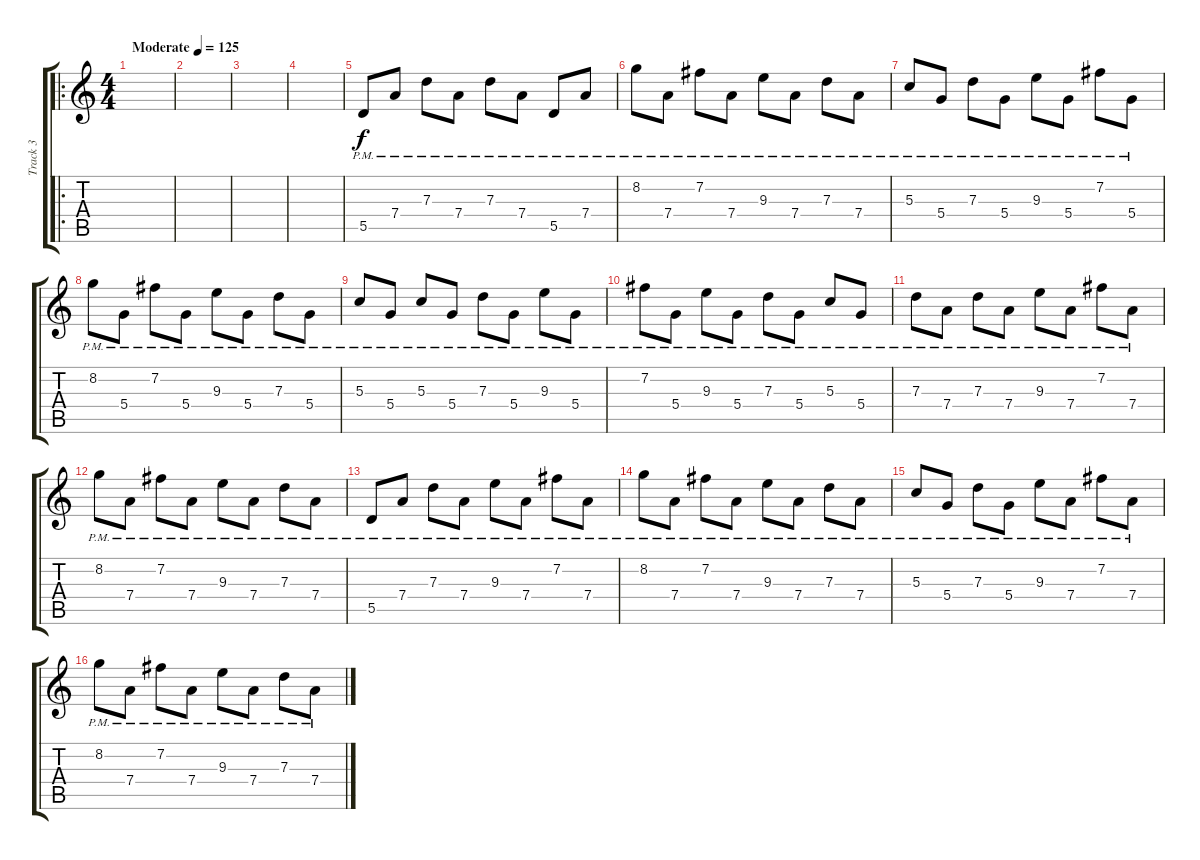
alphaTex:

\track ("Track 3" "Track 3") {instrument acousticguitarsteel}
\staff {score tabs}
\tuning (E4 B3 G3 D3 A2 E2) {hide}
\ro
\ts (4 4)
\tempo (125 "Moderate")
\clef g2
\ks c
|
|
|
|
5.5{pm}.8 7.4{pm}.8 7.3{pm}.8 7.4{pm}.8 7.3{pm}.8 7.4{pm}.8 5.5{pm}.8 7.4{pm}.8 |
8.2{pm}.8 7.4{pm}.8 7.2{pm}.8 7.4{pm}.8 9.3{pm}.8 7.4{pm}.8 7.3{pm}.8 7.4{pm}.8 |
5.3{pm}.8 5.4{pm}.8 7.3{pm}.8 5.4{pm}.8 9.3{pm}.8 5.4{pm}.8 7.2{pm}.8 5.4{pm}.8 |
8.2{pm}.8 5.4{pm}.8 7.2{pm}.8 5.4{pm}.8 9.3{pm}.8 5.4{pm}.8 7.3{pm}.8 5.4{pm}.8 |
5.3{pm}.8 5.4{pm}.8 5.3{pm}.8 5.4{pm}.8 7.3{pm}.8 5.4{pm}.8 9.3{pm}.8 5.4{pm}.8 |
7.2{pm}.8 5.4{pm}.8 9.3{pm}.8 5.4{pm}.8 7.3{pm}.8 5.4{pm}.8 5.3{pm}.8 5.4{pm}.8 |
7.3{pm}.8 7.4{pm}.8 7.3{pm}.8 7.4{pm}.8 9.3{pm}.8 7.4{pm}.8 7.2{pm}.8 7.4{pm}.8 |
8.2{pm}.8 7.4{pm}.8 7.2{pm}.8 7.4{pm}.8 9.3{pm}.8 7.4{pm}.8 7.3{pm}.8 7.4{pm}.8 |
5.5{pm}.8 7.4{pm}.8 7.3{pm}.8 7.4{pm}.8 9.3{pm}.8 7.4{pm}.8 7.2{pm}.8 7.4{pm}.8 |
8.2{pm}.8 7.4{pm}.8 7.2{pm}.8 7.4{pm}.8 9.3{pm}.8 7.4{pm}.8 7.3{pm}.8 7.4{pm}.8 |
5.3{pm}.8 5.4{pm}.8 7.3{pm}.8 5.4{pm}.8 9.3{pm}.8 7.4{pm}.8 7.2{pm}.8 7.4{pm}.8 |
8.2{pm}.8 7.4{pm}.8 7.2{pm}.8 7.4{pm}.8 9.3{pm}.8 7.4{pm}.8 7.3{pm}.8 7.4{pm}.8
